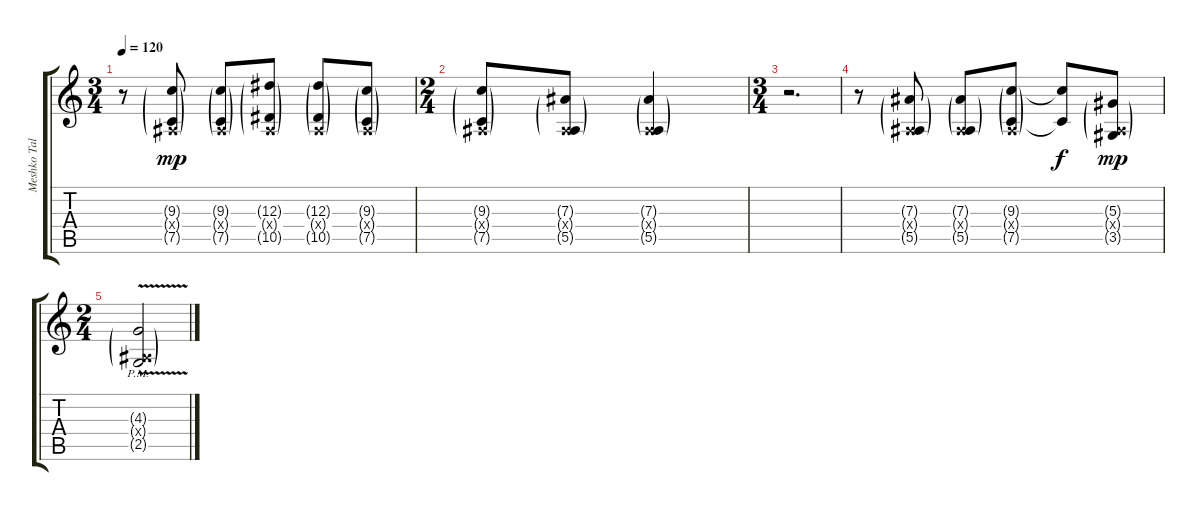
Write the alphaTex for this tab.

\track ("Meshko Talarshik" "Meshko Tal") {instrument distortionguitar}
\staff {score tabs}
\tuning (C4 G3 Eb3 Bb2 F2 C2) {hide}
\ts (3 4)
\tempo 120
\clef g2
\ks c
r.8{dy mp} (9.3{g} 0.4{g x} 7.5{g}).8 (9.3{g} 0.4{g x} 7.5{g}).8 (12.3{g} 0.4{g x} 10.5{g}).8 (12.3{g} 0.4{g x} 10.5{g}).8 (9.3{g} 0.4{g x} 7.5{g}).8 |
\ts (2 4)
(9.3{g} 0.4{g x} 7.5{g}).8 (7.3{g} 0.4{g x} 5.5{g}).8 (7.3{g} 0.4{g x} 5.5{g}).4 |
\ts (3 4)
r.2{d} |
r.8 (7.3{g} 0.4{g x} 5.5{g}).8 (7.3{g} 0.4{g x} 5.5{g}).8 (9.3{g} 0.4{g x} 7.5{g}).8 (9.3{t} 7.5{t}).8{dy f} (5.3{g} 0.4{g x} 3.5{g}).8{dy mp} |
\ts (2 4)
(4.3{v g pm} 0.4{g x} 2.5{g}).2
